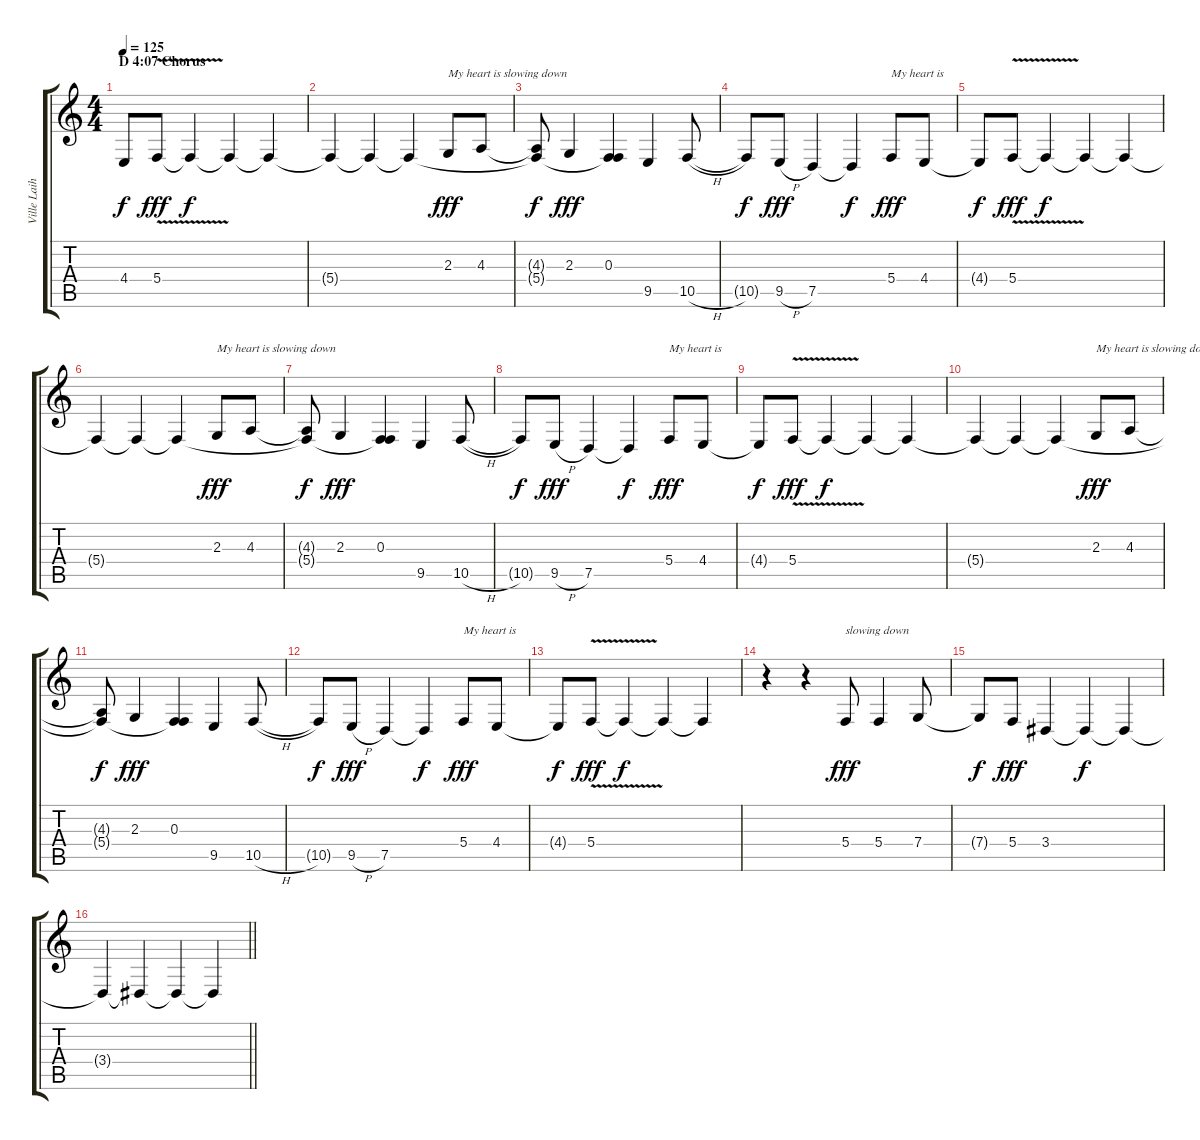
\track ("Ville Laihiala (Vocals)" "Ville Laih") {instrument trumpet}
\staff {score tabs}
\tuning (D4 A3 F3 C3 G2 D2) {hide}
\ts (4 4)
\section ("" "D 4:07 Chorus")
\tempo 125
\clef g2
\ks c
4.4{t}.8{dy f} 5.4{v}.8{dy fff} 5.4{t}.4{dy f} 5.4{t}.4 5.4{t}.4 |
5.4{t}.4 5.4{t}.4 5.4{t}.4 2.3.8{txt "My heart is slowing down " dy fff} 4.3.8 |
(4.3{t} 5.4{t}).8{dy f} 2.3.4{dy fff} (0.3 5.4{t}).4 9.5.4 10.5{h}.8 |
10.5{t}.8{dy f} 9.5{h}.8{dy fff} 7.5.4 7.5{t}.4{dy f} 5.4.8{txt "My heart is" dy fff} 4.4.8 |
4.4{t}.8{dy f} 5.4{v}.8{dy fff} 5.4{t}.4{dy f} 5.4{t}.4 5.4{t}.4 |
5.4{t}.4 5.4{t}.4 5.4{t}.4 2.3.8{txt "My heart is slowing down " dy fff} 4.3.8 |
(4.3{t} 5.4{t}).8{dy f} 2.3.4{dy fff} (0.3 5.4{t}).4 9.5.4 10.5{h}.8 |
10.5{t}.8{dy f} 9.5{h}.8{dy fff} 7.5.4 7.5{t}.4{dy f} 5.4.8{txt "My heart is" dy fff} 4.4.8 |
4.4{t}.8{dy f} 5.4{v}.8{dy fff} 5.4{t}.4{dy f} 5.4{t}.4 5.4{t}.4 |
5.4{t}.4 5.4{t}.4 5.4{t}.4 2.3.8{txt "My heart is slowing down " dy fff} 4.3.8 |
(4.3{t} 5.4{t}).8{dy f} 2.3.4{dy fff} (0.3 5.4{t}).4 9.5.4 10.5{h}.8 |
10.5{t}.8{dy f} 9.5{h}.8{dy fff} 7.5.4 7.5{t}.4{dy f} 5.4.8{txt "My heart is" dy fff} 4.4.8 |
4.4{t}.8{dy f} 5.4{v}.8{dy fff} 5.4{t}.4{dy f} 5.4{t}.4 5.4{t}.4 |
r.4 r.4 5.4.8{txt "slowing down" dy fff} 5.4.4 7.4.8 |
7.4{t}.8{dy f} 5.4.8{dy fff} 3.4.4 3.4{t}.4{dy f} 3.4{t}.4 |
\barLineRight lightlight
3.4{t}.4 3.4{t}.4 3.4{t}.4 3.4{t}.4
